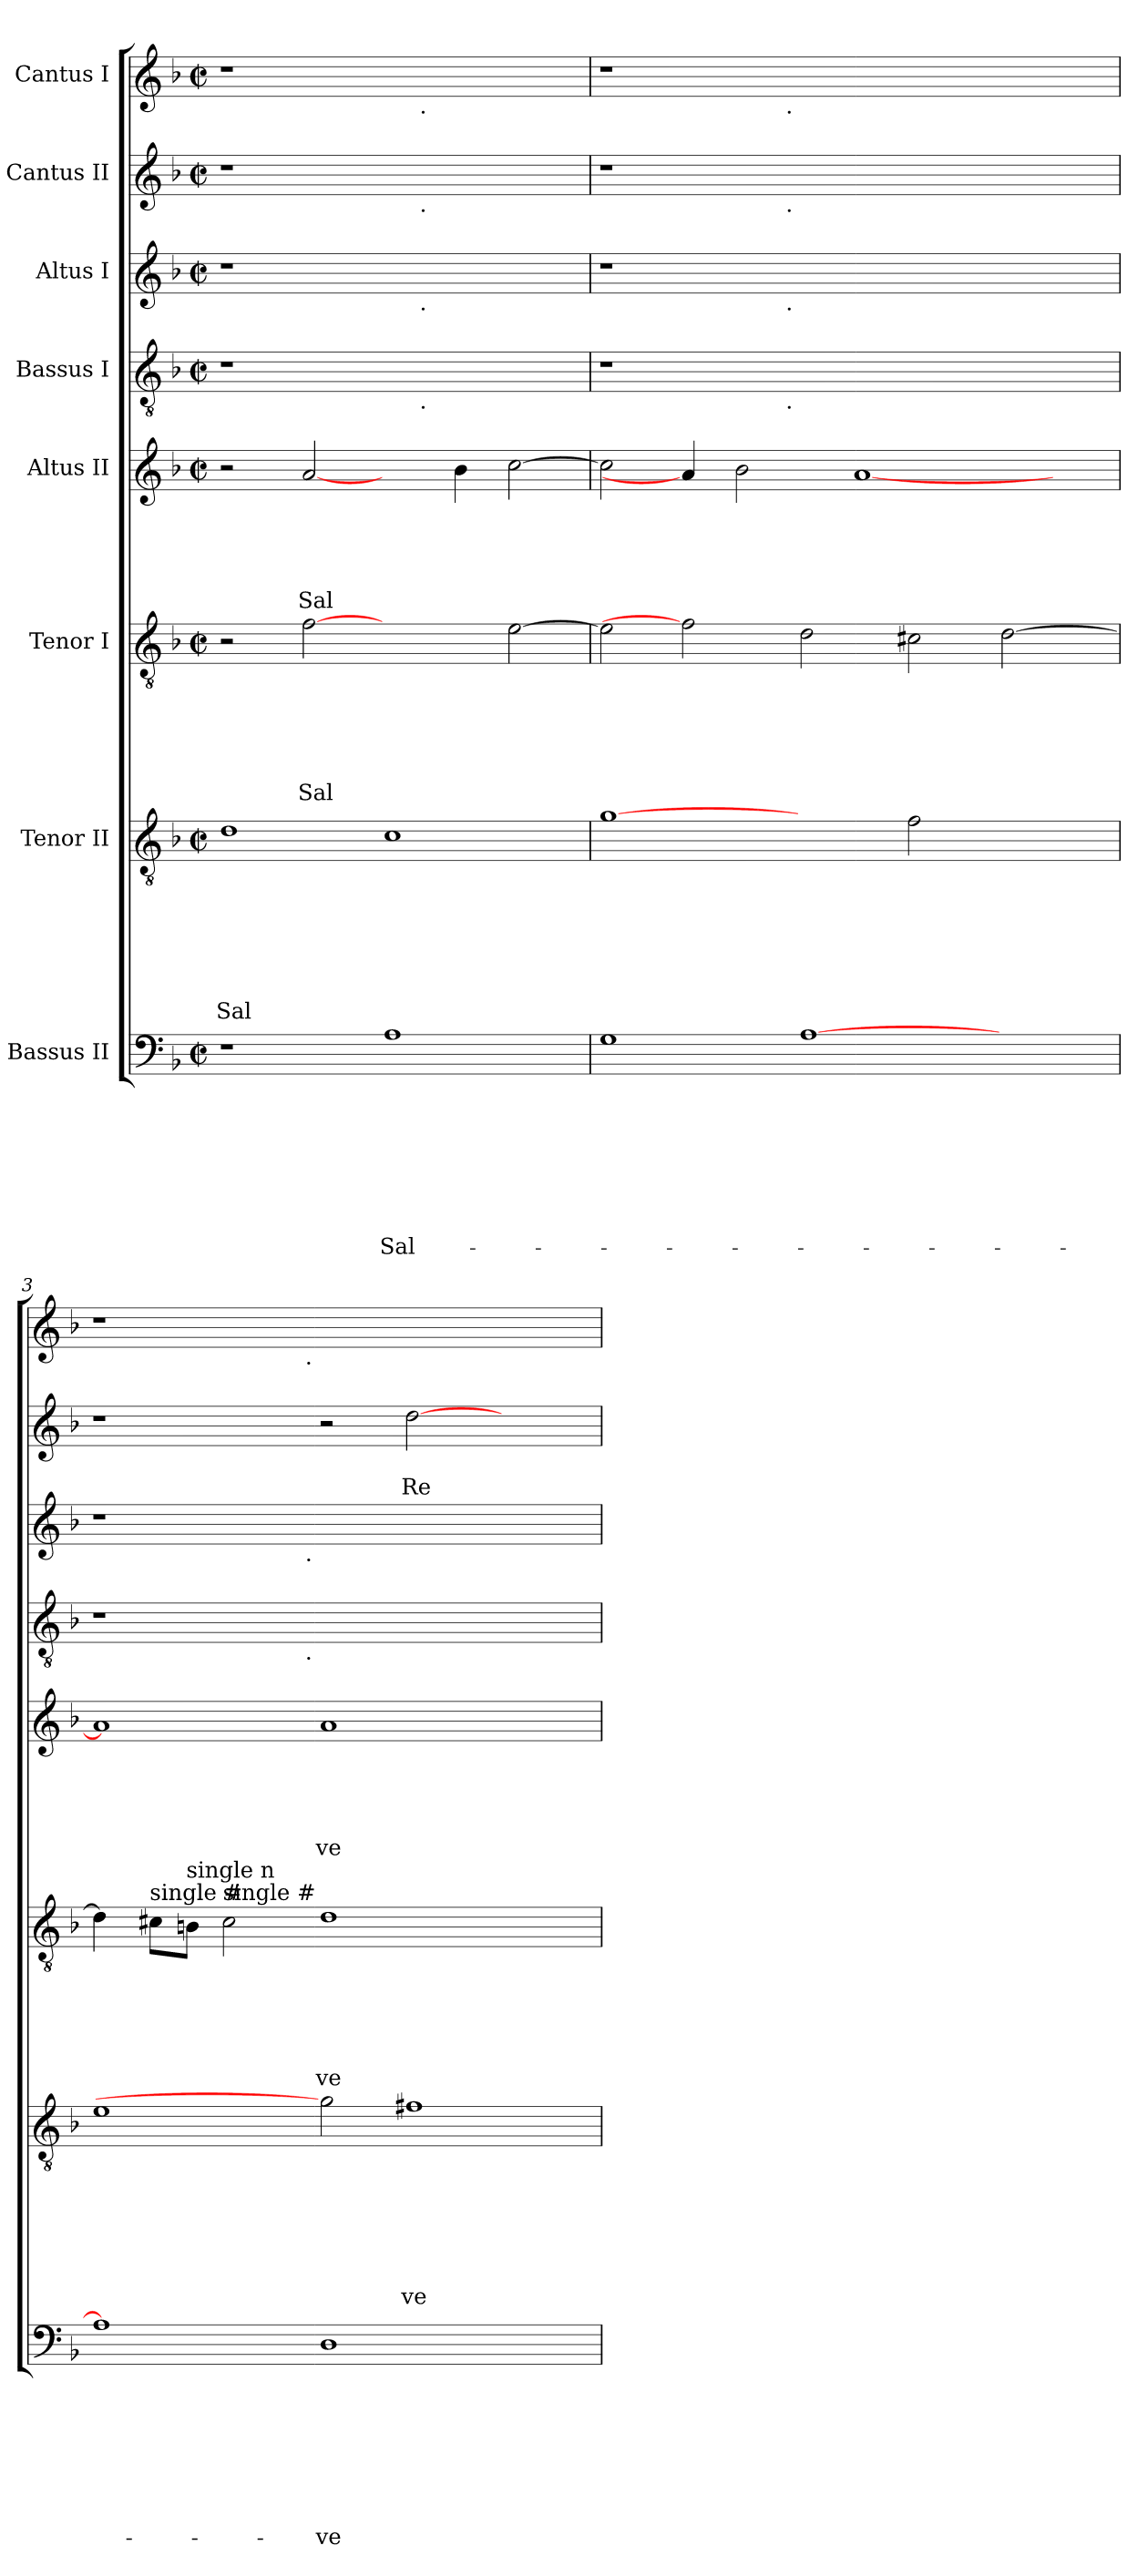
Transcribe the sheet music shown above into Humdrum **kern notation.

**kern	**text	**text	**text	**text	**text	**text	**text	**text	**kern	**text	**text	**text	**text	**text	**text	**text	**kern	**text	**text	**text	**text	**text	**text	**kern	**text	**text	**text	**text	**text	**kern	**kern	**kern	**text	**text	**kern
*part8	*part8	*part8	*part8	*part8	*part8	*part8	*part8	*part8	*part7	*part7	*part7	*part7	*part7	*part7	*part7	*part7	*part6	*part6	*part6	*part6	*part6	*part6	*part6	*part5	*part5	*part5	*part5	*part5	*part5	*part4	*part3	*part2	*part2	*part2	*part1
*staff8	*staff8	*staff8	*staff8	*staff8	*staff8	*staff8	*staff8	*staff8	*staff7	*staff7	*staff7	*staff7	*staff7	*staff7	*staff7	*staff7	*staff6	*staff6	*staff6	*staff6	*staff6	*staff6	*staff6	*staff5	*staff5	*staff5	*staff5	*staff5	*staff5	*staff4	*staff3	*staff2	*staff2	*staff2	*staff1
*I"Bassus II	*	*	*	*	*	*	*	*	*I"Tenor II	*	*	*	*	*	*	*	*I"Tenor I	*	*	*	*	*	*	*I"Altus II	*	*	*	*	*	*I"Bassus I	*I"Altus I	*I"Cantus II	*	*	*I"Cantus I
*clefF4	*	*	*	*	*	*	*	*	*clefGv2	*	*	*	*	*	*	*	*clefGv2	*	*	*	*	*	*	*clefG2	*	*	*	*	*	*clefGv2	*clefG2	*clefG2	*	*	*clefG2
*k[b-]	*	*	*	*	*	*	*	*	*k[b-]	*	*	*	*	*	*	*	*k[b-]	*	*	*	*	*	*	*k[b-]	*	*	*	*	*	*k[b-]	*k[b-]	*k[b-]	*	*	*k[b-]
*F:	*	*	*	*	*	*	*	*	*F:	*	*	*	*	*	*	*	*F:	*	*	*	*	*	*	*F:	*	*	*	*	*	*F:	*F:	*F:	*	*	*F:
*M2/2	*	*	*	*	*	*	*	*	*M2/2	*	*	*	*	*	*	*	*M2/2	*	*	*	*	*	*	*M2/2	*	*	*	*	*	*M2/2	*M2/2	*M2/2	*	*	*M2/2
*met(c|)	*	*	*	*	*	*	*	*	*met(c|)	*	*	*	*	*	*	*	*met(c|)	*	*	*	*	*	*	*met(c|)	*	*	*	*	*	*met(c|)	*met(c|)	*met(c|)	*	*	*met(c|)
=1	=1	=1	=1	=1	=1	=1	=1	=1	=1	=1	=1	=1	=1	=1	=1	=1	=1	=1	=1	=1	=1	=1	=1	=1	=1	=1	=1	=1	=1	=1	=1	=1	=1	=1	=1
!	!	!	!	!	!	!	!	!	!	!	!	!	!	!	!	!LO:LY:b	!	!	!	!	!	!	!	!	!	!	!	!	!	!	!	!	!	!	!
1r	.	.	.	.	.	.	.	.	1d	.	.	.	.	.	.	Sal	2r	.	.	.	.	.	.	2r	.	.	.	.	.	1r	1r	1r	.	.	1r
!	!	!	!	!	!	!	!	!	!	!	!	!	!	!	!	!	!	!	!	!	!	!	!LO:LY:b	!	!	!	!	!	!LO:LY:b	!	!	!	!	!	!
.	.	.	.	.	.	.	.	.	.	.	.	.	.	.	.	.	[2f	.	.	.	.	.	Sal	[2a/	.	.	.	.	Sal	.	.	.	.	.	.
!	!	!	!	!	!	!	!	!LO:LY:b	!	!	!	!	!	!	!	!	!	!	!	!	!	!	!	!	!	!	!	!	!	!	!	!	!	!	!
1A	.	.	.	.	.	.	.	Sal-	1c	.	.	.	.	.	.	.	2ryy	.	.	.	.	.	.	4ryy	.	.	.	.	.	8ryy	8ryy	8ryy	.	.	8ryy
!	!	!	!	!	!	!	!	!	!	!	!	!	!	!	!	!	!	!	!	!	!	!	!	!	!	!	!	!	!	!	!	!	!	!	!LO:TX:b:t=.
!	!	!	!	!	!	!	!	!	!	!	!	!	!	!	!	!	!	!	!	!	!	!	!	!	!	!	!	!	!	!	!	!LO:TX:b:t=.	!	!	!
!	!	!	!	!	!	!	!	!	!	!	!	!	!	!	!	!	!	!	!	!	!	!	!	!	!	!	!	!	!	!	!LO:TX:b:t=.	!	!	!	!
!	!	!	!	!	!	!	!	!	!	!	!	!	!	!	!	!	!	!	!	!	!	!	!	!	!	!	!	!	!	!LO:TX:b:t=.	!	!	!	!	!
.	.	.	.	.	.	.	.	.	.	.	.	.	.	.	.	.	.	.	.	.	.	.	.	.	.	.	.	.	.	2..ryy	2..ryy	2..ryy	.	.	2..ryy
.	.	.	.	.	.	.	.	.	.	.	.	.	.	.	.	.	.	.	.	.	.	.	.	4b-\	.	.	.	.	.	.	.	.	.	.	.
.	.	.	.	.	.	.	.	.	.	.	.	.	.	.	.	.	[>2e\	.	.	.	.	.	.	[>2cc\	.	.	.	.	.	.	.	.	.	.	.
=2	=2	=2	=2	=2	=2	=2	=2	=2	=2	=2	=2	=2	=2	=2	=2	=2	=2	=2	=2	=2	=2	=2	=2	=2	=2	=2	=2	=2	=2	=2	=2	=2	=2	=2	=2
*	*	*	*	*	*	*	*	*	*	*	*	*	*	*	*	*	*	*	*	*	*	*	*	*	*	*	*	*	*	*^	*^	*^	*	*	*^
1G	.	.	.	.	.	.	.	.	[1g	.	.	.	.	.	.	.	2e\]	.	.	.	.	.	.	2cc\]	.	.	.	.	.	1r	2ryy	1r	2ryy	1r	2ryy	.	.	1r	2ryy
.	.	.	.	.	.	.	.	.	.	.	.	.	.	.	.	.	2f]	.	.	.	.	.	.	4a/]	.	.	.	.	.	.	4...ryy	.	4...ryy	.	4...ryy	.	.	.	4...ryy
.	.	.	.	.	.	.	.	.	.	.	.	.	.	.	.	.	.	.	.	.	.	.	.	2b-\	.	.	.	.	.	.	.	.	.	.	.	.	.	.	.
!	!	!	!	!	!	!	!	!	!	!	!	!	!	!	!	!	!	!	!	!	!	!	!	!	!	!	!	!	!	!	!	!	!	!	!	!	!	!	!LO:TX:b:t=.
!	!	!	!	!	!	!	!	!	!	!	!	!	!	!	!	!	!	!	!	!	!	!	!	!	!	!	!	!	!	!	!	!	!	!	!LO:TX:b:t=.	!	!	!	!
!	!	!	!	!	!	!	!	!	!	!	!	!	!	!	!	!	!	!	!	!	!	!	!	!	!	!	!	!	!	!	!	!	!LO:TX:b:t=.	!	!	!	!	!	!
!	!	!	!	!	!	!	!	!	!	!	!	!	!	!	!	!	!	!	!	!	!	!	!	!	!	!	!	!	!	!	!LO:TX:b:t=.	!	!	!	!	!	!	!	!
.	.	.	.	.	.	.	.	.	.	.	.	.	.	.	.	.	.	.	.	.	.	.	.	.	.	.	.	.	.	.	1ryy	.	1ryy	.	1ryy	.	.	.	1ryy
[>1A	.	.	.	.	.	.	.	.	2ryy	.	.	.	.	.	.	.	2d\	.	.	.	.	.	.	.	.	.	.	.	.	1.ryy	.	1.ryy	.	1.ryy	.	.	.	1.ryy	.
.	.	.	.	.	.	.	.	.	.	.	.	.	.	.	.	.	.	.	.	.	.	.	.	[<1a	.	.	.	.	.	.	.	.	.	.	.	.	.	.	.
.	.	.	.	.	.	.	.	.	2f\	.	.	.	.	.	.	.	2c#X\	.	.	.	.	.	.	.	.	.	.	.	.	.	.	.	.	.	.	.	.	.	.
.	.	.	.	.	.	.	.	.	.	.	.	.	.	.	.	.	.	.	.	.	.	.	.	.	.	.	.	.	.	.	2ryy	.	2ryy	.	2ryy	.	.	.	2ryy
2ryy	.	.	.	.	.	.	.	.	2ryy	.	.	.	.	.	.	.	[>2d\	.	.	.	.	.	.	.	.	.	.	.	.	.	.	.	.	.	.	.	.	.	.
.	.	.	.	.	.	.	.	.	.	.	.	.	.	.	.	.	.	.	.	.	.	.	.	4ryy	.	.	.	.	.	.	.	.	.	.	.	.	.	.	.
.	.	.	.	.	.	.	.	.	.	.	.	.	.	.	.	.	.	.	.	.	.	.	.	.	.	.	.	.	.	.	32ryy	.	32ryy	.	32ryy	.	.	.	32ryy
*	*	*	*	*	*	*	*	*	*	*	*	*	*	*	*	*	*	*	*	*	*	*	*	*	*	*	*	*	*	*	*	*	*	*v	*v	*	*	*	*
=3	=3	=3	=3	=3	=3	=3	=3	=3	=3	=3	=3	=3	=3	=3	=3	=3	=3	=3	=3	=3	=3	=3	=3	=3	=3	=3	=3	=3	=3	=3	=3	=3	=3	=3	=3	=3	=3	=3
1A]	.	.	.	.	.	.	.	.	1e	.	.	.	.	.	.	.	4d\]	.	.	.	.	.	.	1a]	.	.	.	.	.	1r	2ryy	1r	2ryy	1r	.	.	1r	2ryy
!	!	!	!	!	!	!	!	!	!	!	!	!	!	!	!	!	!LO:TX:a:t=single #	!	!	!	!	!	!	!	!	!	!	!	!	!	!	!	!	!	!	!	!	!
.	.	.	.	.	.	.	.	.	.	.	.	.	.	.	.	.	8c#\L	.	.	.	.	.	.	.	.	.	.	.	.	.	.	.	.	.	.	.	.	.
!	!	!	!	!	!	!	!	!	!	!	!	!	!	!	!	!	!LO:TX:a:t=single n	!	!	!	!	!	!	!	!	!	!	!	!	!	!	!	!	!	!	!	!	!
.	.	.	.	.	.	.	.	.	.	.	.	.	.	.	.	.	8B\J	.	.	.	.	.	.	.	.	.	.	.	.	.	.	.	.	.	.	.	.	.
!	!	!	!	!	!	!	!	!	!	!	!	!	!	!	!	!	!LO:TX:a:t=single #	!	!	!	!	!	!	!	!	!	!	!	!	!	!	!	!	!	!	!	!	!
.	.	.	.	.	.	.	.	.	.	.	.	.	.	.	.	.	2c#\	.	.	.	.	.	.	.	.	.	.	.	.	.	4...ryy	.	4...ryy	.	.	.	.	4...ryy
!	!	!	!	!	!	!	!	!	!	!	!	!	!	!	!	!	!	!	!	!	!	!	!	!	!	!	!	!	!	!	!	!	!	!	!	!	!	!LO:TX:b:t=.
!	!	!	!	!	!	!	!	!	!	!	!	!	!	!	!	!	!	!	!	!	!	!	!	!	!	!	!	!	!	!	!	!	!LO:TX:b:t=.	!	!	!	!	!
!	!	!	!	!	!	!	!	!	!	!	!	!	!	!	!	!	!	!	!	!	!	!	!	!	!	!	!	!	!	!	!LO:TX:b:t=.	!	!	!	!	!	!	!
.	.	.	.	.	.	.	.	.	.	.	.	.	.	.	.	.	.	.	.	.	.	.	.	.	.	.	.	.	.	.	1ryy	.	1ryy	.	.	.	.	1ryy
!	!	!	!	!	!	!	!	!LO:LY:b	!	!	!	!	!	!	!	!	!	!	!	!	!	!	!LO:LY:b	!	!	!	!	!	!LO:LY:b	!	!	!	!	!	!	!	!	!
1D	.	.	.	.	.	.	.	-ve	2g]	.	.	.	.	.	.	.	1d	.	.	.	.	.	ve	1a	.	.	.	.	ve	1.ryy	.	1.ryy	.	2r	.	.	1.ryy	.
!	!	!	!	!	!	!	!	!	!	!	!	!	!	!	!	!LO:LY:b	!	!	!	!	!	!	!	!	!	!	!	!	!	!	!	!	!	!	!	!LO:LY:b	!	!
.	.	.	.	.	.	.	.	.	1f#X	.	.	.	.	.	.	ve	.	.	.	.	.	.	.	.	.	.	.	.	.	.	.	.	.	[>2dd\	.	Re-	.	.
.	.	.	.	.	.	.	.	.	.	.	.	.	.	.	.	.	.	.	.	.	.	.	.	.	.	.	.	.	.	.	2ryy	.	2ryy	.	.	.	.	2ryy
2ryy	.	.	.	.	.	.	.	.	.	.	.	.	.	.	.	.	2ryy	.	.	.	.	.	.	2ryy	.	.	.	.	.	.	.	.	.	2ryy	.	.	.	.
.	.	.	.	.	.	.	.	.	.	.	.	.	.	.	.	.	.	.	.	.	.	.	.	.	.	.	.	.	.	.	32ryy	.	32ryy	.	.	.	.	32ryy
*	*	*	*	*	*	*	*	*	*	*	*	*	*	*	*	*	*	*	*	*	*	*	*	*	*	*	*	*	*	*v	*v	*	*	*	*	*	*v	*v
*	*	*	*	*	*	*	*	*	*	*	*	*	*	*	*	*	*	*	*	*	*	*	*	*	*	*	*	*	*	*	*v	*v	*	*	*	*
=	=	=	=	=	=	=	=	=	=	=	=	=	=	=	=	=	=	=	=	=	=	=	=	=	=	=	=	=	=	=	=	=	=	=	=
*-	*-	*-	*-	*-	*-	*-	*-	*-	*-	*-	*-	*-	*-	*-	*-	*-	*-	*-	*-	*-	*-	*-	*-	*-	*-	*-	*-	*-	*-	*-	*-	*-	*-	*-	*-
